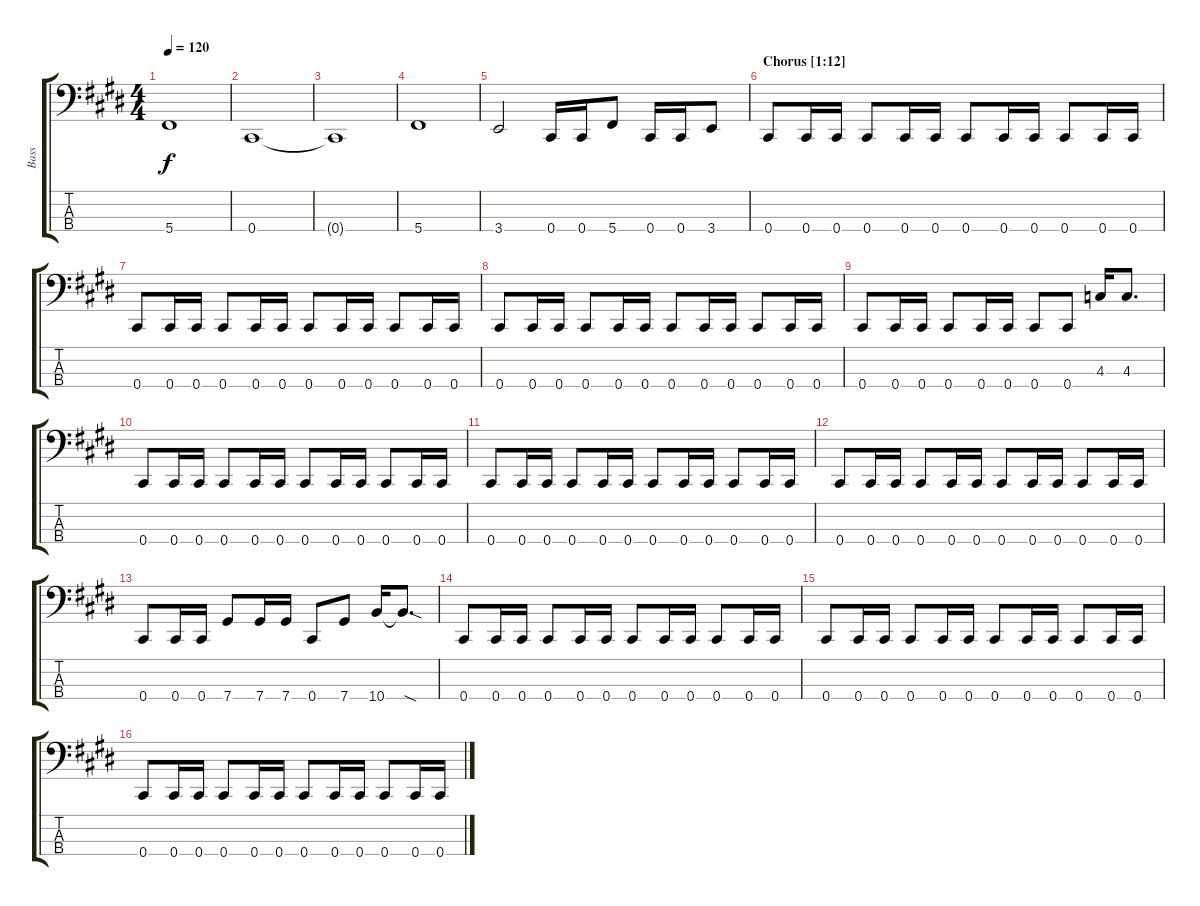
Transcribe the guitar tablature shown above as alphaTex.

\track ("Bass" "Bass") {instrument electricbassfinger}
\staff {score tabs}
\tuning (Gb2 Db2 Ab1 Db1) {hide}
\ts (4 4)
\tempo 120
\clef f4
\ks c#minor
5.4.1{dy f} |
0.4.1 |
0.4{t}.1 |
5.4.1 |
3.4.2 0.4.16 0.4.16 5.4.8 0.4.16 0.4.16 3.4.8 |
\section ("" "Chorus [1:12]")
0.4.8 0.4.16 0.4.16 0.4.8 0.4.16 0.4.16 0.4.8 0.4.16 0.4.16 0.4.8 0.4.16 0.4.16 |
0.4.8 0.4.16 0.4.16 0.4.8 0.4.16 0.4.16 0.4.8 0.4.16 0.4.16 0.4.8 0.4.16 0.4.16 |
0.4.8 0.4.16 0.4.16 0.4.8 0.4.16 0.4.16 0.4.8 0.4.16 0.4.16 0.4.8 0.4.16 0.4.16 |
0.4.8 0.4.16 0.4.16 0.4.8 0.4.16 0.4.16 0.4.8 0.4.8 4.3.16 4.3.8{d} |
0.4.8 0.4.16 0.4.16 0.4.8 0.4.16 0.4.16 0.4.8 0.4.16 0.4.16 0.4.8 0.4.16 0.4.16 |
0.4.8 0.4.16 0.4.16 0.4.8 0.4.16 0.4.16 0.4.8 0.4.16 0.4.16 0.4.8 0.4.16 0.4.16 |
0.4.8 0.4.16 0.4.16 0.4.8 0.4.16 0.4.16 0.4.8 0.4.16 0.4.16 0.4.8 0.4.16 0.4.16 |
0.4.8 0.4.16 0.4.16 7.4.8 7.4.16 7.4.16 0.4.8 7.4.8 10.4.16 10.4{sod t}.8{d} |
0.4.8 0.4.16 0.4.16 0.4.8 0.4.16 0.4.16 0.4.8 0.4.16 0.4.16 0.4.8 0.4.16 0.4.16 |
0.4.8 0.4.16 0.4.16 0.4.8 0.4.16 0.4.16 0.4.8 0.4.16 0.4.16 0.4.8 0.4.16 0.4.16 |
0.4.8 0.4.16 0.4.16 0.4.8 0.4.16 0.4.16 0.4.8 0.4.16 0.4.16 0.4.8 0.4.16 0.4.16
